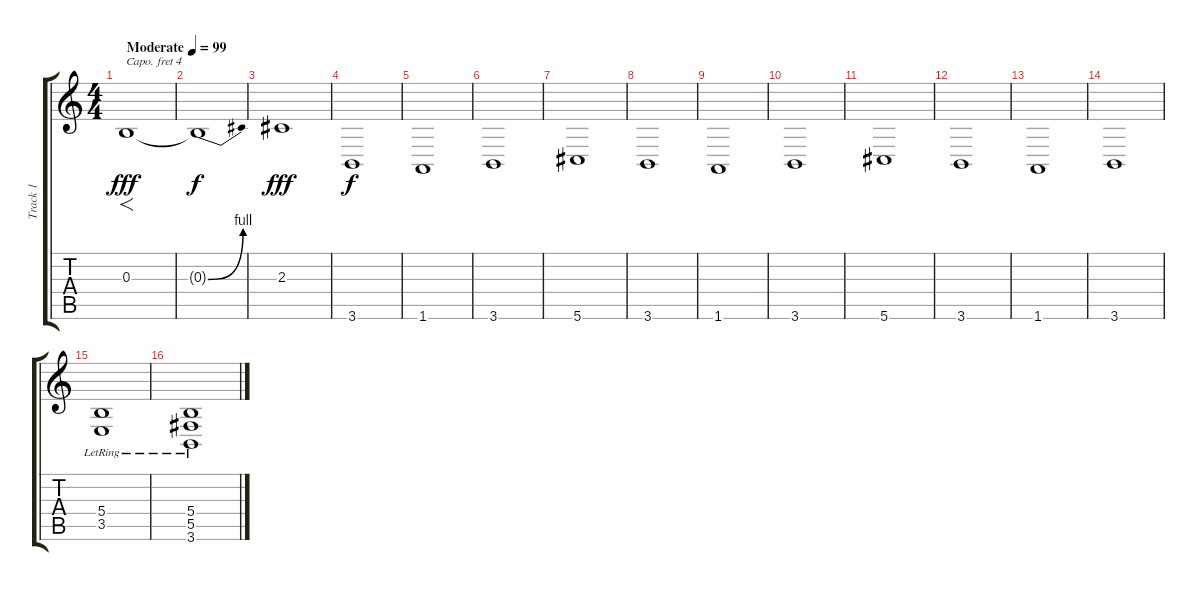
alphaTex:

\track ("Track 1" "Track 1") {instrument pad2warm}
\staff {score tabs}
\capo 4
\tuning (E4 B3 G3 D3 A2 E2) {hide}
\ts (4 4)
\tempo (99 "Moderate")
\clef g2
\ks c
0.3.1{f dy fff instrument pad2warm} |
0.3{be (bend 0 0 60 4) t}.1{dy f} |
2.3.1{dy fff} |
3.6.1{dy f} |
1.6.1 |
3.6.1 |
5.6.1 |
3.6.1 |
1.6.1 |
3.6.1 |
5.6.1 |
3.6.1 |
1.6.1 |
3.6.1 |
(5.4{lr} 3.5{lr}).1 |
(5.4 5.5{lr} 3.6{lr}).1
